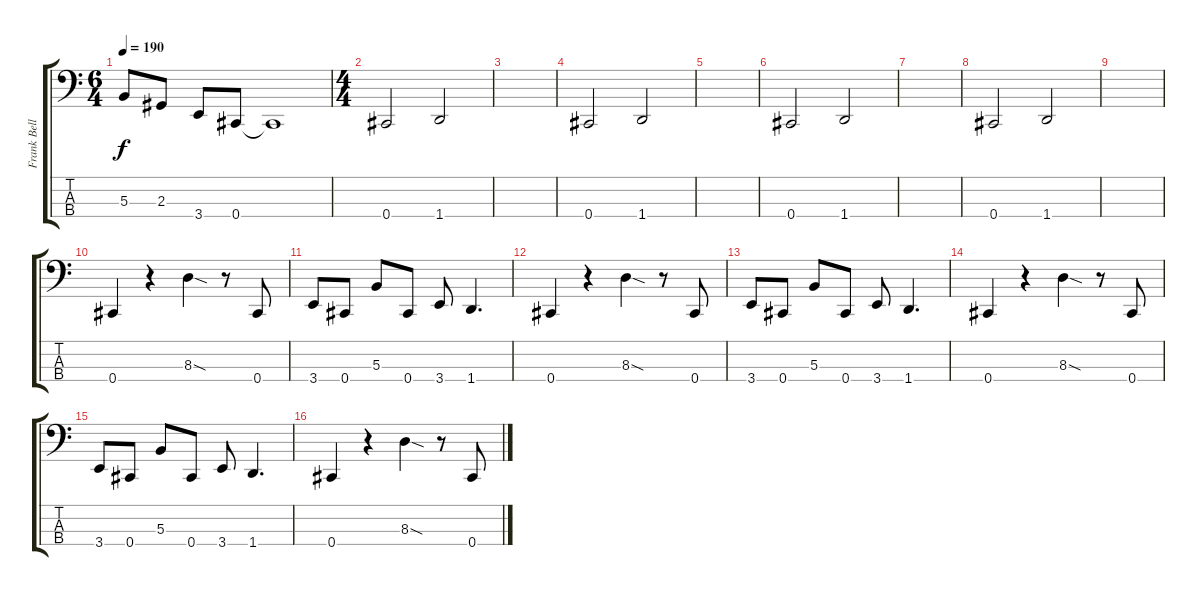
\track ("Frank Bello" "Frank Bell") {instrument electricbasspick}
\staff {score tabs}
\tuning (E2 B1 Gb1 Db1) {hide}
\ts (6 4)
\tempo 190
\clef f4
\ks c
5.3.8{dy f} 2.3.8 3.4.8 0.4.8 0.4{t}.1 |
\ts (4 4)
0.4.2 1.4.2 |
|
0.4.2 1.4.2 |
|
0.4.2 1.4.2 |
|
0.4.2 1.4.2 |
|
0.4.4 r.4 8.3{sod}.4 r.8 0.4.8 |
3.4.8 0.4.8 5.3.8 0.4.8 3.4.8 1.4.4{d} |
0.4.4 r.4 8.3{sod}.4 r.8 0.4.8 |
3.4.8 0.4.8 5.3.8 0.4.8 3.4.8 1.4.4{d} |
0.4.4 r.4 8.3{sod}.4 r.8 0.4.8 |
3.4.8 0.4.8 5.3.8 0.4.8 3.4.8 1.4.4{d} |
0.4.4 r.4 8.3{sod}.4 r.8 0.4.8
